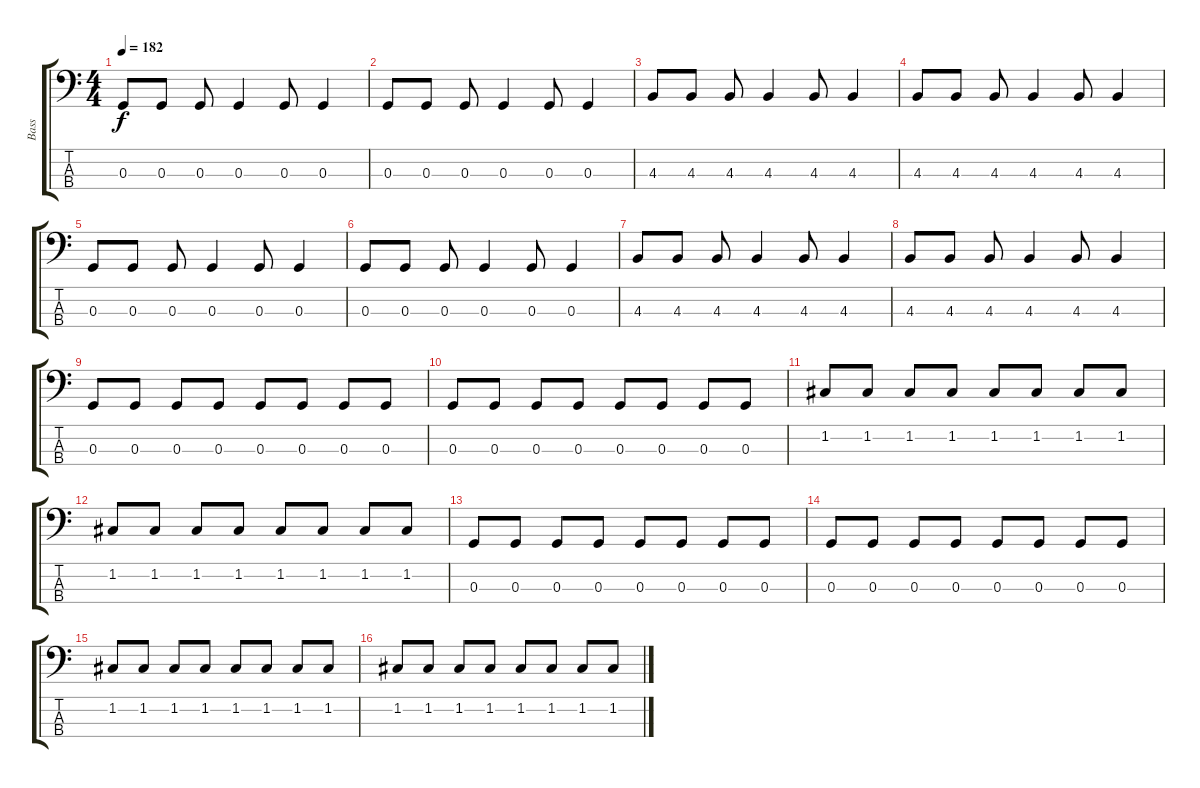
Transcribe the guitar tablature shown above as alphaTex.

\track ("Bass" "Bass") {instrument slapbass1}
\staff {score tabs}
\tuning (F2 C2 G1 D1) {hide}
\ts (4 4)
\tempo 182
\clef f4
\ks c
0.3.8{dy f} 0.3.8 0.3.8 0.3.4 0.3.8 0.3.4 |
0.3.8 0.3.8 0.3.8 0.3.4 0.3.8 0.3.4 |
4.3.8 4.3.8 4.3.8 4.3.4 4.3.8 4.3.4 |
4.3.8 4.3.8 4.3.8 4.3.4 4.3.8 4.3.4 |
0.3.8 0.3.8 0.3.8 0.3.4 0.3.8 0.3.4 |
0.3.8 0.3.8 0.3.8 0.3.4 0.3.8 0.3.4 |
4.3.8 4.3.8 4.3.8 4.3.4 4.3.8 4.3.4 |
4.3.8 4.3.8 4.3.8 4.3.4 4.3.8 4.3.4 |
0.3.8 0.3.8 0.3.8 0.3.8 0.3.8 0.3.8 0.3.8 0.3.8 |
0.3.8 0.3.8 0.3.8 0.3.8 0.3.8 0.3.8 0.3.8 0.3.8 |
1.2.8 1.2.8 1.2.8 1.2.8 1.2.8 1.2.8 1.2.8 1.2.8 |
1.2.8 1.2.8 1.2.8 1.2.8 1.2.8 1.2.8 1.2.8 1.2.8 |
0.3.8 0.3.8 0.3.8 0.3.8 0.3.8 0.3.8 0.3.8 0.3.8 |
0.3.8 0.3.8 0.3.8 0.3.8 0.3.8 0.3.8 0.3.8 0.3.8 |
1.2.8 1.2.8 1.2.8 1.2.8 1.2.8 1.2.8 1.2.8 1.2.8 |
1.2.8 1.2.8 1.2.8 1.2.8 1.2.8 1.2.8 1.2.8 1.2.8
